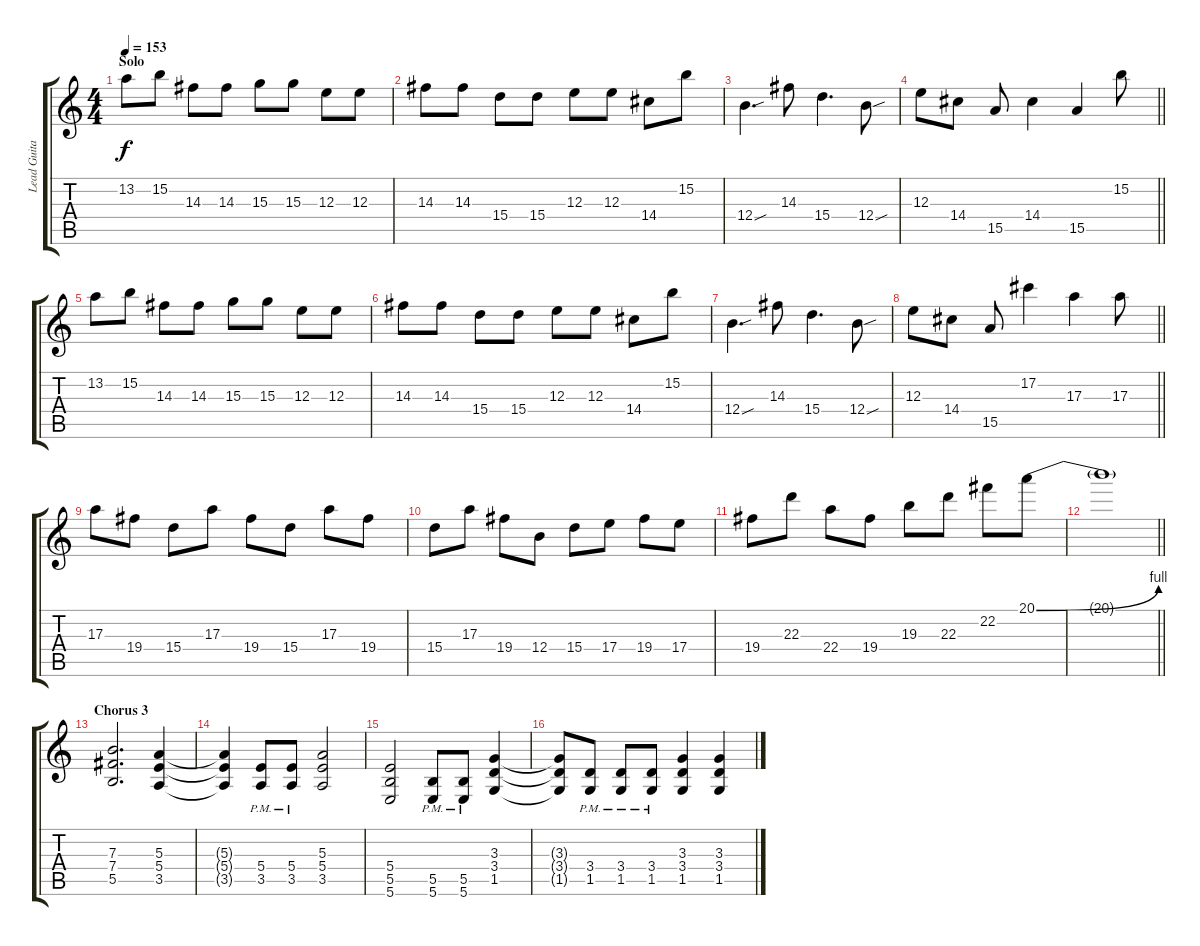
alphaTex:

\track ("Lead Guitar" "Lead Guita") {instrument distortionguitar}
\staff {score tabs}
\tuning (Db4 Ab3 E3 B2 Gb2 B1) {hide}
\ts (4 4)
\section ("" "Solo")
\tempo 153
\clef g2
\ks c
13.2.8{dy f} 15.2.8 14.3.8 14.3.8 15.3.8 15.3.8 12.3.8 12.3.8 |
14.3.8 14.3.8 15.4.8 15.4.8 12.3.8 12.3.8 14.4.8 15.2.8 |
12.4{sou}.4{d} 14.3.8 15.4.4{d} 12.4{sou}.8 |
\barLineRight lightlight
12.3.8 14.4.8 15.5.8 14.4.4 15.5.4 15.2.8 |
13.2.8 15.2.8 14.3.8 14.3.8 15.3.8 15.3.8 12.3.8 12.3.8 |
14.3.8 14.3.8 15.4.8 15.4.8 12.3.8 12.3.8 14.4.8 15.2.8 |
12.4{sou}.4{d} 14.3.8 15.4.4{d} 12.4{sou}.8 |
\barLineRight lightlight
12.3.8 14.4.8 15.5.8 17.2.4 17.3.4 17.3.8{instrument distortionguitar} |
17.3.8 19.4.8 15.4.8 17.3.8 19.4.8 15.4.8 17.3.8 19.4.8 |
15.4.8 17.3.8 19.4.8 12.4.8 15.4.8 17.4.8 19.4.8 17.4.8 |
19.4.8 22.3.8 22.4.8 19.4.8 19.3.8 22.3.8 22.2.8 20.1{be (bend 0 0 60 4)}.8 |
\barLineRight lightlight
20.1{t}.1 |
\section ("" "Chorus 3")
(7.3 7.4 5.5).2{d} (5.3 5.4 3.5).4 |
(5.3{t} 5.4{t} 3.5{t}).4 (5.4{pm} 3.5{pm}).8 (5.4{pm} 3.5{pm}).8 (5.3 5.4 3.5).2 |
(5.4 5.5 5.6).2 (5.5{pm} 5.6{pm}).8 (5.5{pm} 5.6{pm}).8 (3.3 3.4 1.5).4 |
(3.3{t} 3.4{t} 1.5{t}).8 (3.4{pm} 1.5{pm}).8 (3.4{pm} 1.5{pm}).8 (3.4{pm} 1.5{pm}).8 (3.3 3.4 1.5).4 (3.3 3.4 1.5).4
